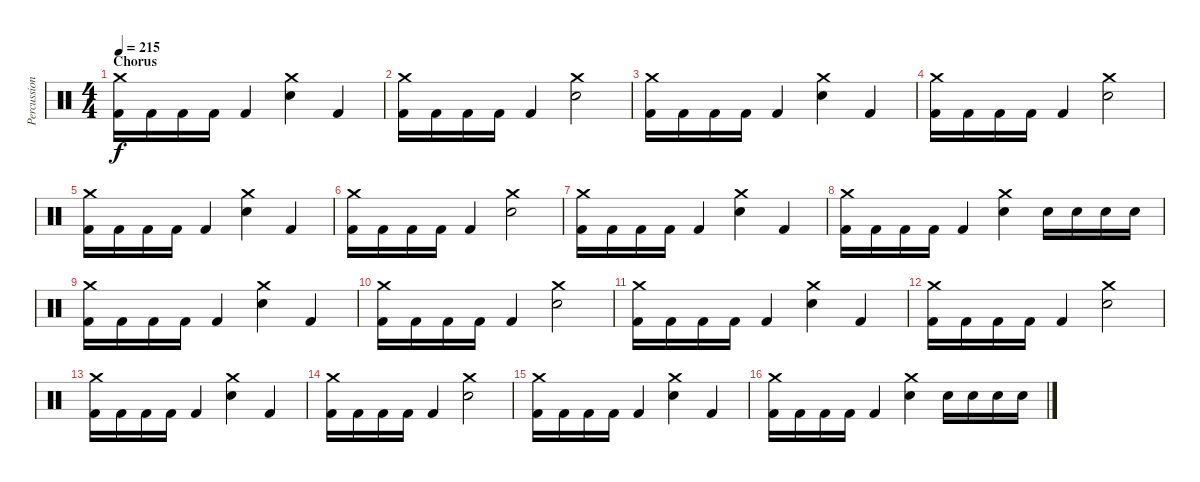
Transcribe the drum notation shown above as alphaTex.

\track ("Percussion" "Percussion") {instrument percussion}
\staff {score}
\articulation defaults
\ts (4 4)
\section ("" "Chorus")
\tempo 215
\clef neutral
\ks c
("Crash medium (hit)" "Kick (hit) 2").16{dy f} "Kick (hit) 2".16 "Kick (hit) 2".16 "Kick (hit) 2".16 "Kick (hit) 2".4 ("Crash medium (hit)" "Electric Snare (hit)").4 "Kick (hit) 2".4 |
("Crash medium (hit)" "Kick (hit) 2").16 "Kick (hit) 2".16 "Kick (hit) 2".16 "Kick (hit) 2".16 "Kick (hit) 2".4 ("Crash medium (hit)" "Electric Snare (hit)").2 |
("Crash medium (hit)" "Kick (hit) 2").16 "Kick (hit) 2".16 "Kick (hit) 2".16 "Kick (hit) 2".16 "Kick (hit) 2".4 ("Crash medium (hit)" "Electric Snare (hit)").4 "Kick (hit) 2".4 |
("Crash medium (hit)" "Kick (hit) 2").16 "Kick (hit) 2".16 "Kick (hit) 2".16 "Kick (hit) 2".16 "Kick (hit) 2".4 ("Crash medium (hit)" "Electric Snare (hit)").2 |
("Crash medium (hit)" "Kick (hit) 2").16 "Kick (hit) 2".16 "Kick (hit) 2".16 "Kick (hit) 2".16 "Kick (hit) 2".4 ("Crash medium (hit)" "Electric Snare (hit)").4 "Kick (hit) 2".4 |
("Crash medium (hit)" "Kick (hit) 2").16 "Kick (hit) 2".16 "Kick (hit) 2".16 "Kick (hit) 2".16 "Kick (hit) 2".4 ("Crash medium (hit)" "Electric Snare (hit)").2 |
("Crash medium (hit)" "Kick (hit) 2").16 "Kick (hit) 2".16 "Kick (hit) 2".16 "Kick (hit) 2".16 "Kick (hit) 2".4 ("Crash medium (hit)" "Electric Snare (hit)").4 "Kick (hit) 2".4 |
("Crash medium (hit)" "Kick (hit) 2").16 "Kick (hit) 2".16 "Kick (hit) 2".16 "Kick (hit) 2".16 "Kick (hit) 2".4 ("Crash medium (hit)" "Electric Snare (hit)").4 "Electric Snare (hit)".16 "Electric Snare (hit)".16 "Electric Snare (hit)".16 "Electric Snare (hit)".16 |
("Crash medium (hit)" "Kick (hit) 2").16 "Kick (hit) 2".16 "Kick (hit) 2".16 "Kick (hit) 2".16 "Kick (hit) 2".4 ("Crash medium (hit)" "Electric Snare (hit)").4 "Kick (hit) 2".4 |
("Crash medium (hit)" "Kick (hit) 2").16 "Kick (hit) 2".16 "Kick (hit) 2".16 "Kick (hit) 2".16 "Kick (hit) 2".4 ("Crash medium (hit)" "Electric Snare (hit)").2 |
("Crash medium (hit)" "Kick (hit) 2").16 "Kick (hit) 2".16 "Kick (hit) 2".16 "Kick (hit) 2".16 "Kick (hit) 2".4 ("Crash medium (hit)" "Electric Snare (hit)").4 "Kick (hit) 2".4 |
("Crash medium (hit)" "Kick (hit) 2").16 "Kick (hit) 2".16 "Kick (hit) 2".16 "Kick (hit) 2".16 "Kick (hit) 2".4 ("Crash medium (hit)" "Electric Snare (hit)").2 |
("Crash medium (hit)" "Kick (hit) 2").16 "Kick (hit) 2".16 "Kick (hit) 2".16 "Kick (hit) 2".16 "Kick (hit) 2".4 ("Crash medium (hit)" "Electric Snare (hit)").4 "Kick (hit) 2".4 |
("Crash medium (hit)" "Kick (hit) 2").16 "Kick (hit) 2".16 "Kick (hit) 2".16 "Kick (hit) 2".16 "Kick (hit) 2".4 ("Crash medium (hit)" "Electric Snare (hit)").2 |
("Crash medium (hit)" "Kick (hit) 2").16 "Kick (hit) 2".16 "Kick (hit) 2".16 "Kick (hit) 2".16 "Kick (hit) 2".4 ("Crash medium (hit)" "Electric Snare (hit)").4 "Kick (hit) 2".4 |
("Crash medium (hit)" "Kick (hit) 2").16 "Kick (hit) 2".16 "Kick (hit) 2".16 "Kick (hit) 2".16 "Kick (hit) 2".4 ("Crash medium (hit)" "Electric Snare (hit)").4 "Electric Snare (hit)".16 "Electric Snare (hit)".16 "Electric Snare (hit)".16 "Electric Snare (hit)".16
